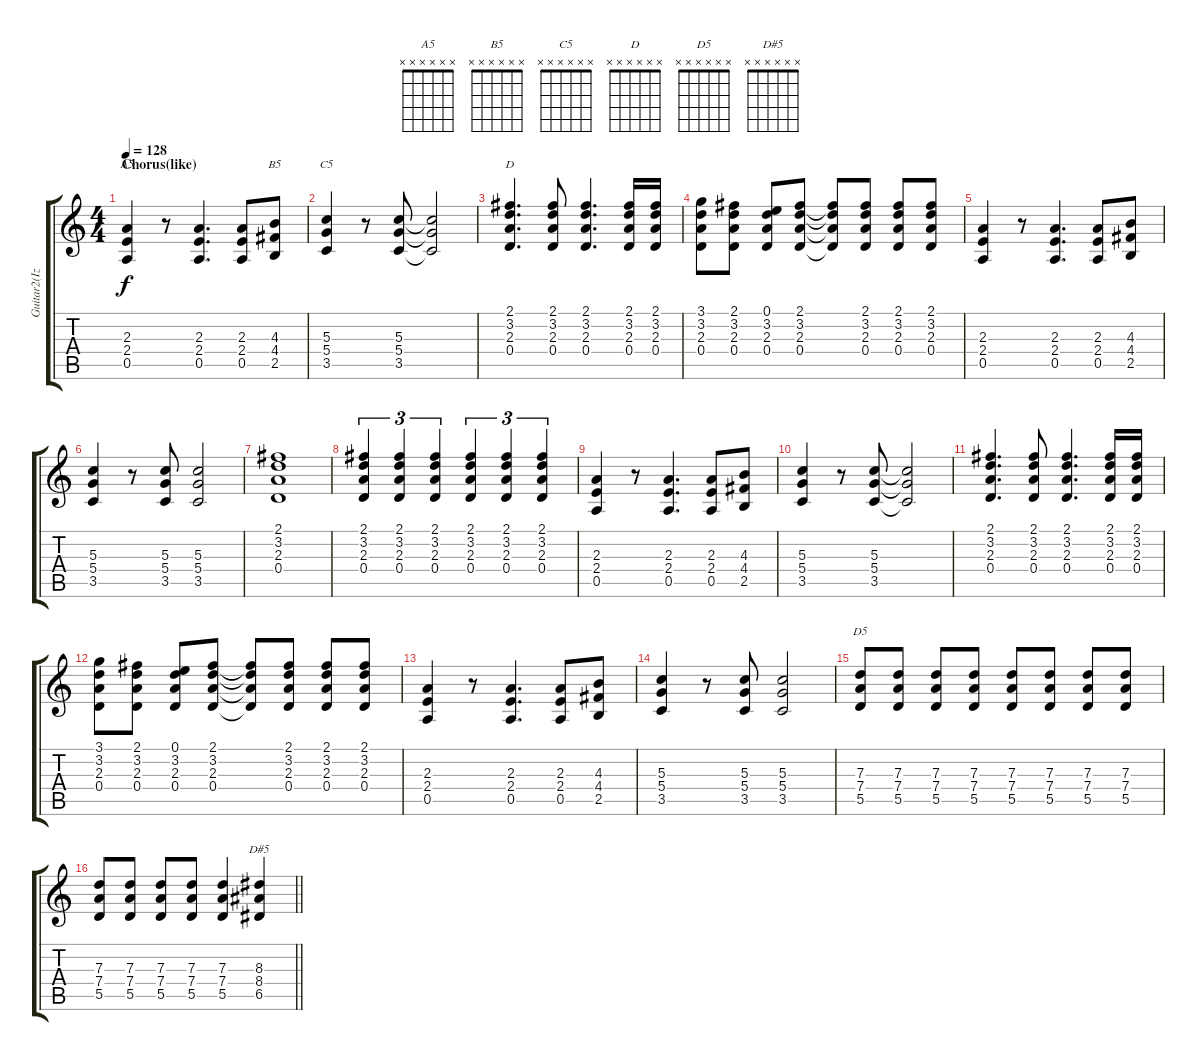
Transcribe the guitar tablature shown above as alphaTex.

\track ("Guitar2(Izzy)" "Guitar2(Iz") {instrument electricguitarclean}
\staff {score tabs}
\tuning (E4 B3 G3 D3 A2 E2) {hide}
\chord ("A5" x x x x x x)
\chord ("B5" x x x x x x)
\chord ("C5" x x x x x x)
\chord ("D" x x x x x x)
\chord ("D5" x x x x x x)
\chord ("D#5" x x x x x x)
\ts (4 4)
\section ("" "Chorus(like)")
\tempo 128
\clef g2
\ks c
(2.3 2.4 0.5).4{ch "A5" dy f} r.8 (2.3 2.4 0.5).4{d} (2.3 2.4 0.5).8 (4.3 4.4 2.5).8{ch "B5"} |
(5.3 5.4 3.5).4{ch "C5"} r.8 (5.3 5.4 3.5).8 (5.3{t} 5.4{t} 3.5{t}).2 |
(2.1 3.2 2.3 0.4).4{d ch "D"} (2.1 3.2 2.3 0.4).8 (2.1 3.2 2.3 0.4).4{d} (2.1 3.2 2.3 0.4).16 (2.1 3.2 2.3 0.4).16 |
(3.1 3.2 2.3 0.4).8 (2.1 3.2 2.3 0.4).8 (0.1 3.2 2.3 0.4).8 (2.1 3.2 2.3 0.4).8 (2.1{t} 3.2{t} 2.3{t} 0.4{t}).8 (2.1 3.2 2.3 0.4).8 (2.1 3.2 2.3 0.4).8 (2.1 3.2 2.3 0.4).8 |
(2.3 2.4 0.5).4 r.8 (2.3 2.4 0.5).4{d} (2.3 2.4 0.5).8 (4.3 4.4 2.5).8 |
(5.3 5.4 3.5).4 r.8 (5.3 5.4 3.5).8 (5.3 5.4 3.5).2 |
(2.1 3.2 2.3 0.4).1 |
(2.1 3.2 2.3 0.4).4{tu (3 2)} (2.1 3.2 2.3 0.4).4{tu (3 2)} (2.1 3.2 2.3 0.4).4{tu (3 2)} (2.1 3.2 2.3 0.4).4{tu (3 2)} (2.1 3.2 2.3 0.4).4{tu (3 2)} (2.1 3.2 2.3 0.4).4{tu (3 2)} |
(2.3 2.4 0.5).4 r.8 (2.3 2.4 0.5).4{d} (2.3 2.4 0.5).8 (4.3 4.4 2.5).8 |
(5.3 5.4 3.5).4 r.8 (5.3 5.4 3.5).8 (5.3{t} 5.4{t} 3.5{t}).2 |
(2.1 3.2 2.3 0.4).4{d} (2.1 3.2 2.3 0.4).8 (2.1 3.2 2.3 0.4).4{d} (2.1 3.2 2.3 0.4).16 (2.1 3.2 2.3 0.4).16 |
(3.1 3.2 2.3 0.4).8 (2.1 3.2 2.3 0.4).8 (0.1 3.2 2.3 0.4).8 (2.1 3.2 2.3 0.4).8 (2.1{t} 3.2{t} 2.3{t} 0.4{t}).8 (2.1 3.2 2.3 0.4).8 (2.1 3.2 2.3 0.4).8 (2.1 3.2 2.3 0.4).8 |
(2.3 2.4 0.5).4 r.8 (2.3 2.4 0.5).4{d} (2.3 2.4 0.5).8 (4.3 4.4 2.5).8 |
(5.3 5.4 3.5).4 r.8 (5.3 5.4 3.5).8 (5.3 5.4 3.5).2 |
(7.3 7.4 5.5).8{ch "D5"} (7.3 7.4 5.5).8 (7.3 7.4 5.5).8 (7.3 7.4 5.5).8 (7.3 7.4 5.5).8 (7.3 7.4 5.5).8 (7.3 7.4 5.5).8 (7.3 7.4 5.5).8 |
\barLineRight lightlight
(7.3 7.4 5.5).8 (7.3 7.4 5.5).8 (7.3 7.4 5.5).8 (7.3 7.4 5.5).8 (7.3 7.4 5.5).4 (8.3 8.4 6.5).4{ch "D#5"}
